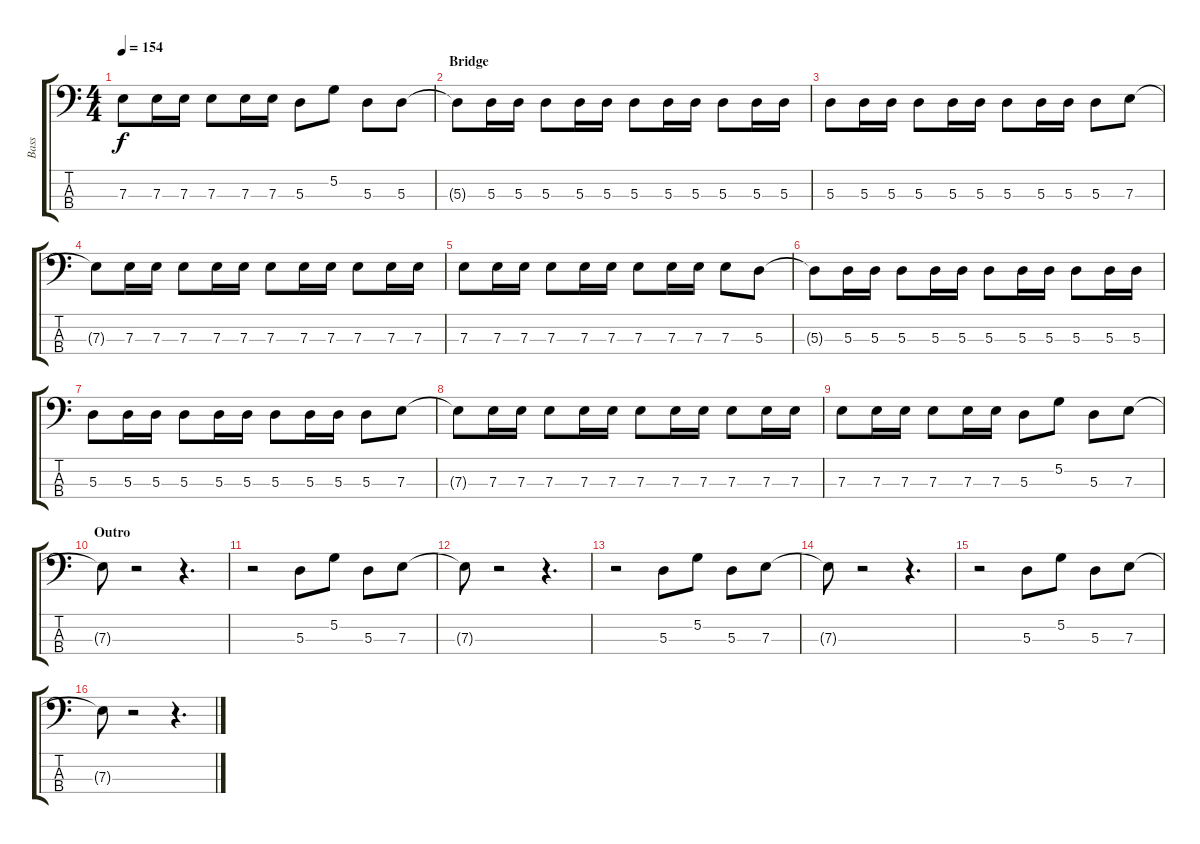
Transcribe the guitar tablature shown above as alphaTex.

\track ("Bass" "Bass") {instrument electricbassfinger}
\staff {score tabs}
\tuning (G2 D2 A1 E1) {hide}
\ts (4 4)
\tempo 154
\clef f4
\ks c
7.3.8{dy f} 7.3.16 7.3.16 7.3.8 7.3.16 7.3.16 5.3.8 5.2.8 5.3.8 5.3.8 |
\section ("" "Bridge")
5.3{t}.8 5.3.16 5.3.16 5.3.8 5.3.16 5.3.16 5.3.8 5.3.16 5.3.16 5.3.8 5.3.16 5.3.16 |
5.3.8 5.3.16 5.3.16 5.3.8 5.3.16 5.3.16 5.3.8 5.3.16 5.3.16 5.3.8 7.3.8 |
7.3{t}.8 7.3.16 7.3.16 7.3.8 7.3.16 7.3.16 7.3.8 7.3.16 7.3.16 7.3.8 7.3.16 7.3.16 |
7.3.8 7.3.16 7.3.16 7.3.8 7.3.16 7.3.16 7.3.8 7.3.16 7.3.16 7.3.8 5.3.8 |
5.3{t}.8 5.3.16 5.3.16 5.3.8 5.3.16 5.3.16 5.3.8 5.3.16 5.3.16 5.3.8 5.3.16 5.3.16 |
5.3.8 5.3.16 5.3.16 5.3.8 5.3.16 5.3.16 5.3.8 5.3.16 5.3.16 5.3.8 7.3.8 |
7.3{t}.8 7.3.16 7.3.16 7.3.8 7.3.16 7.3.16 7.3.8 7.3.16 7.3.16 7.3.8 7.3.16 7.3.16 |
7.3.8 7.3.16 7.3.16 7.3.8 7.3.16 7.3.16 5.3.8 5.2.8 5.3.8 7.3.8 |
\section ("" "Outro")
7.3{t}.8 r.2 r.4{d} |
r.2 5.3.8 5.2.8 5.3.8 7.3.8 |
7.3{t}.8 r.2 r.4{d} |
r.2 5.3.8 5.2.8 5.3.8 7.3.8 |
7.3{t}.8 r.2 r.4{d} |
r.2 5.3.8 5.2.8 5.3.8 7.3.8 |
7.3{t}.8 r.2 r.4{d}
